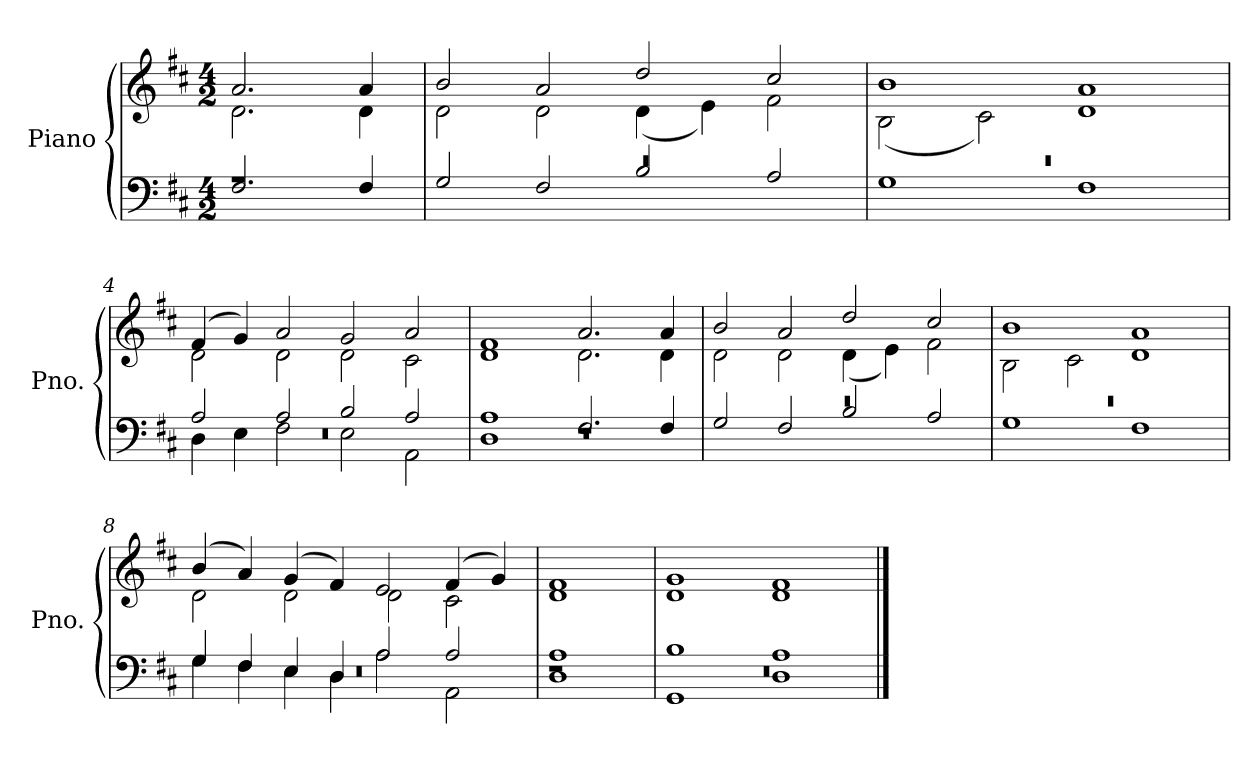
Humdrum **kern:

**kern	**kern
*part1	*part1
*staff2	*staff1
*I"Piano	*
*I'Pno.	*
*clefF4	*clefG2
*k[f#c#]	*k[f#c#]
*M4/2	*M4/2
*MM184	*MM184
=1	=1
*^	*^
1r	2.F#/	2.a/	2.d\
.	4F#/	4a/	4d\
=2	=2	=2	=2
0r	2G/	2b/	2d\
.	2F#/	2a/	2d\
.	2B/	2dd/	(4d\
.	.	.	4e\)
.	2A/	2cc#/	2f#\
=3	=3	=3	=3
0r	1G	1b	(2B\
.	.	.	2c#\)
.	1F#	1a	1d
=4	=4	=4	=4
*	*^	*	*
0r	2A/	4D\	(4f#/	2d\
.	.	4E\	4g/)	.
.	2A/	2F#\	2a/	2d\
.	2B/	2E\	2g/	2d\
.	2A/	2AA\	2a/	2c#\
=5	=5	=5	=5	=5
0r	1A	1D	1f#	1d
.	2.F#/	1r	2.a/	2.d\
.	4F#/	.	4a/	4d\
*	*v	*v	*	*
=6	=6	=6	=6
0r	2G/	2b/	2d\
.	2F#/	2a/	2d\
.	2B/	2dd/	(4d\
.	.	.	4e\)
.	2A/	2cc#/	2f#\
=7	=7	=7	=7
0r	1G	1b	2B\
.	.	.	2c#\
.	1F#	1a	1d
!!LO:LB:g=z	!!
=8	=8	=8	=8
*	*^	*	*
0r	4G/	4G\	(4b/	2d\
.	4F#/	4F#\	4a/)	.
.	4E/	4E\	(4g/	2d\
.	4D/	4D\	4f#/)	.
.	2A/	2A\	2e/	2d\
.	2A/	2AA\	(4f#/	2c#\
.	.	.	4g/)	.
=9	=9	=9	=9	=9
1r	1A	1D	1f#	1d
=10	=10	=10	=10	=10
0r	1B	1GG	1g	1d
.	1A	1D	1f#	1d
*v	*v	*v	*	*
*	*v	*v
==	==
*-	*-
